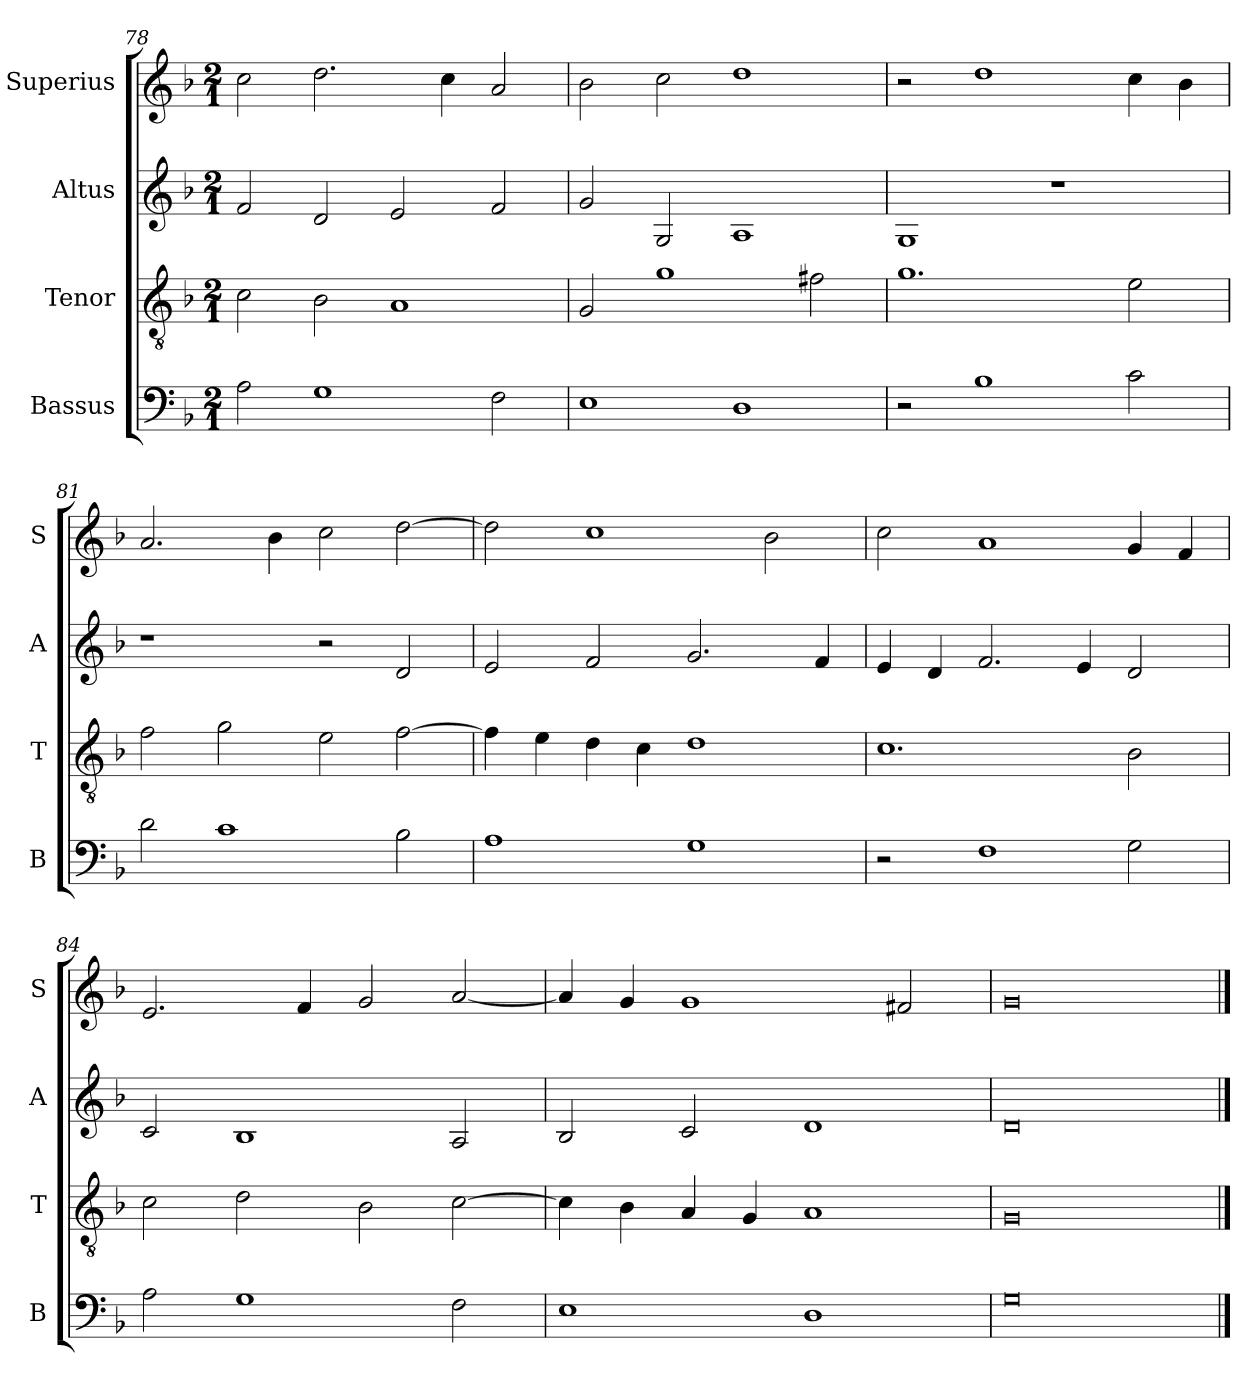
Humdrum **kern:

**kern	**kern	**kern	**kern
*part4	*part3	*part2	*part1
*staff4	*staff3	*staff2	*staff1
*I"Bassus	*I"Tenor	*I"Altus	*I"Superius
*I'B	*I'T	*I'A	*I'S
*clefF4	*clefGv2	*clefG2	*clefG2
*k[b-]	*k[b-]	*k[b-]	*k[b-]
*F:	*F:	*F:	*F:
*M2/1	*M2/1	*M2/1	*M2/1
=78	=78	=78	=78
2A	2c	2f	2cc
1G	2B-	2d	2.dd
.	1A	2e	.
.	.	.	4cc
2F	.	2f	2a
=79	=79	=79	=79
1E	2G	2g	2b-
.	1g	2G	2cc
1D	.	1A	1dd
.	2f#X	.	.
=80	=80	=80	=80
2r	1.g	1G	2r
1B-	.	.	1dd
.	.	1r	.
2c	2e	.	4cc
.	.	.	4b-
=81	=81	=81	=81
2d	2f	1r	2.a
1c	2g	.	.
.	.	.	4b-
.	2e	2r	2cc
2B-	[2f	2d	[2dd
=82	=82	=82	=82
1A	4f]	2e	2dd]
.	4e	.	.
.	4d	2f	1cc
.	4c	.	.
1G	1d	2.g	.
.	.	.	2b-
.	.	4f	.
=83	=83	=83	=83
2r	1.c	4e	2cc
.	.	4d	.
1F	.	2.f	1a
.	.	4e	.
2G	2B-	2d	4g
.	.	.	4f
=84	=84	=84	=84
2A	2c	2c	2.e
1G	2d	1B-	.
.	.	.	4f
.	2B-	.	2g
2F	[2c	2A	[2a
=85	=85	=85	=85
1E	4c]	2B-	4a]
.	4B-	.	4g
.	4A	2c	1g
.	4G	.	.
1D	1A	1d	.
.	.	.	2f#X
=86	=86	=86	=86
0G	0G	0d	0g
==	==	==	==
*-	*-	*-	*-
